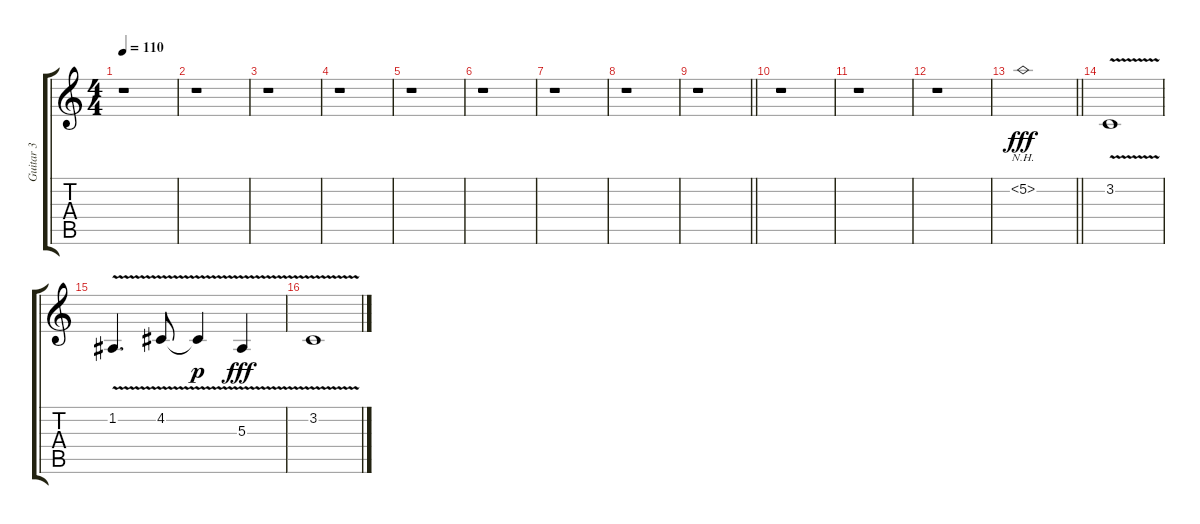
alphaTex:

\track ("Guitar 3" "Guitar 3") {instrument lead2sawtooth}
\staff {score tabs}
\tuning (D4 A3 F3 C3 G2 D2) {hide}
\ts (4 4)
\tempo 110
\clef g2
\ks c
r.1{dy p} |
r.1 |
r.1 |
r.1 |
r.1 |
r.1 |
r.1 |
r.1 |
\barLineRight lightlight
r.1 |
r.1 |
r.1 |
r.1 |
\barLineRight lightlight
5.2{nh}.1{dy fff} |
3.2{v}.1 |
1.2{v}.4{d} 4.2{v}.8 4.2{v t}.4{dy p} 5.3{v}.4{dy fff} |
3.2{v}.1
